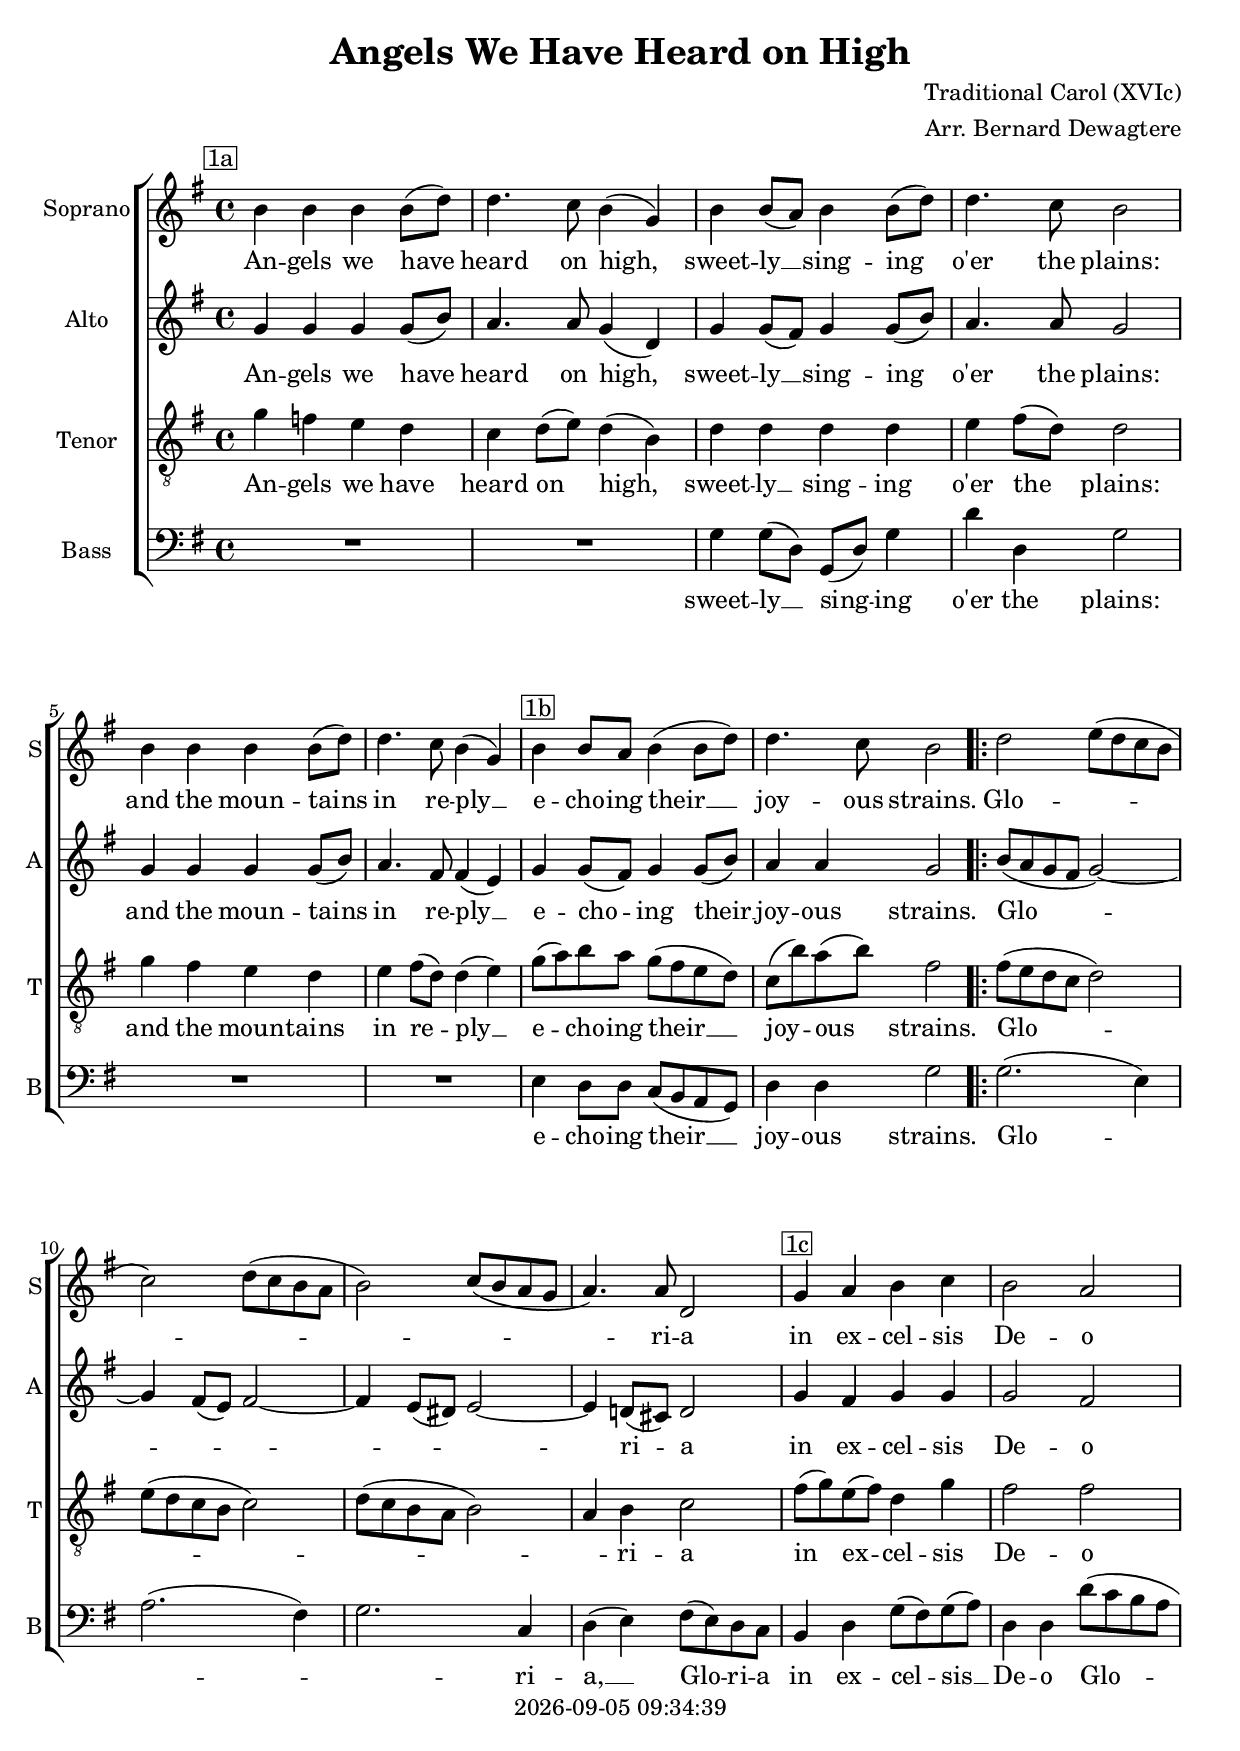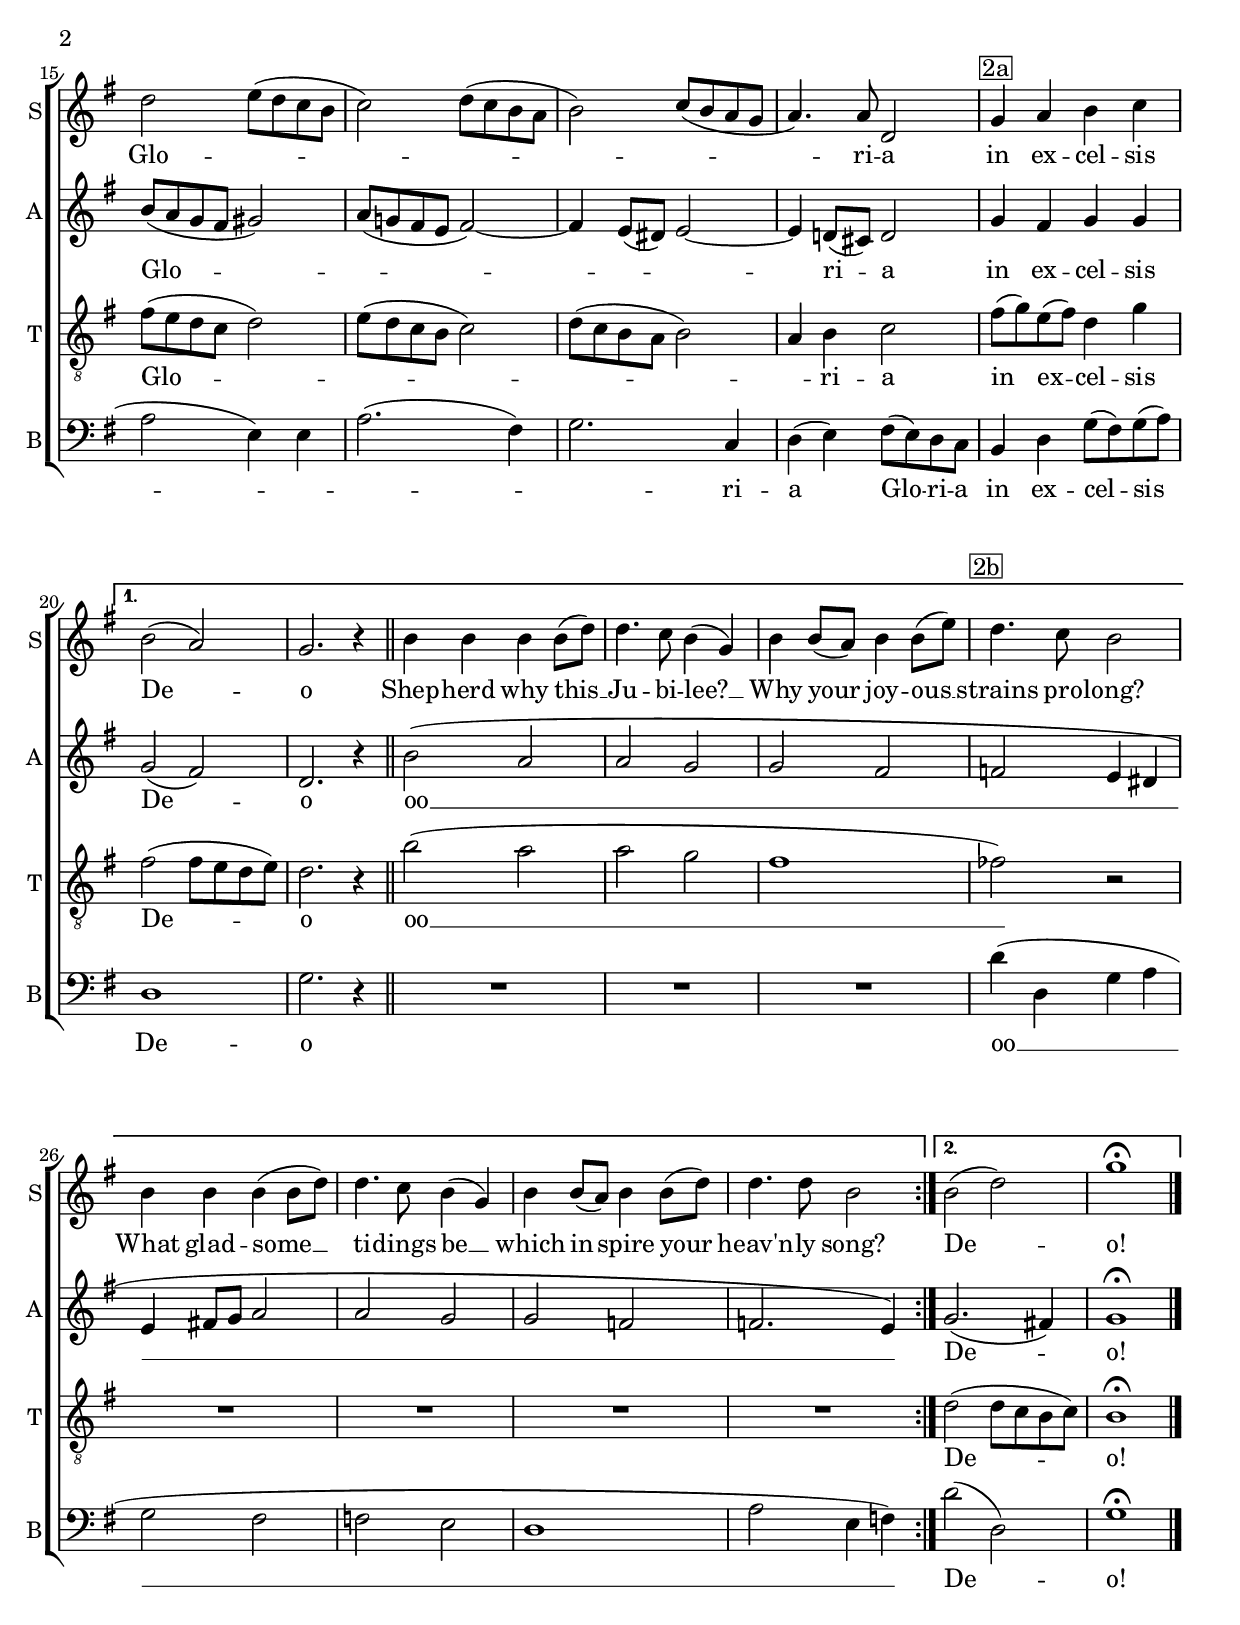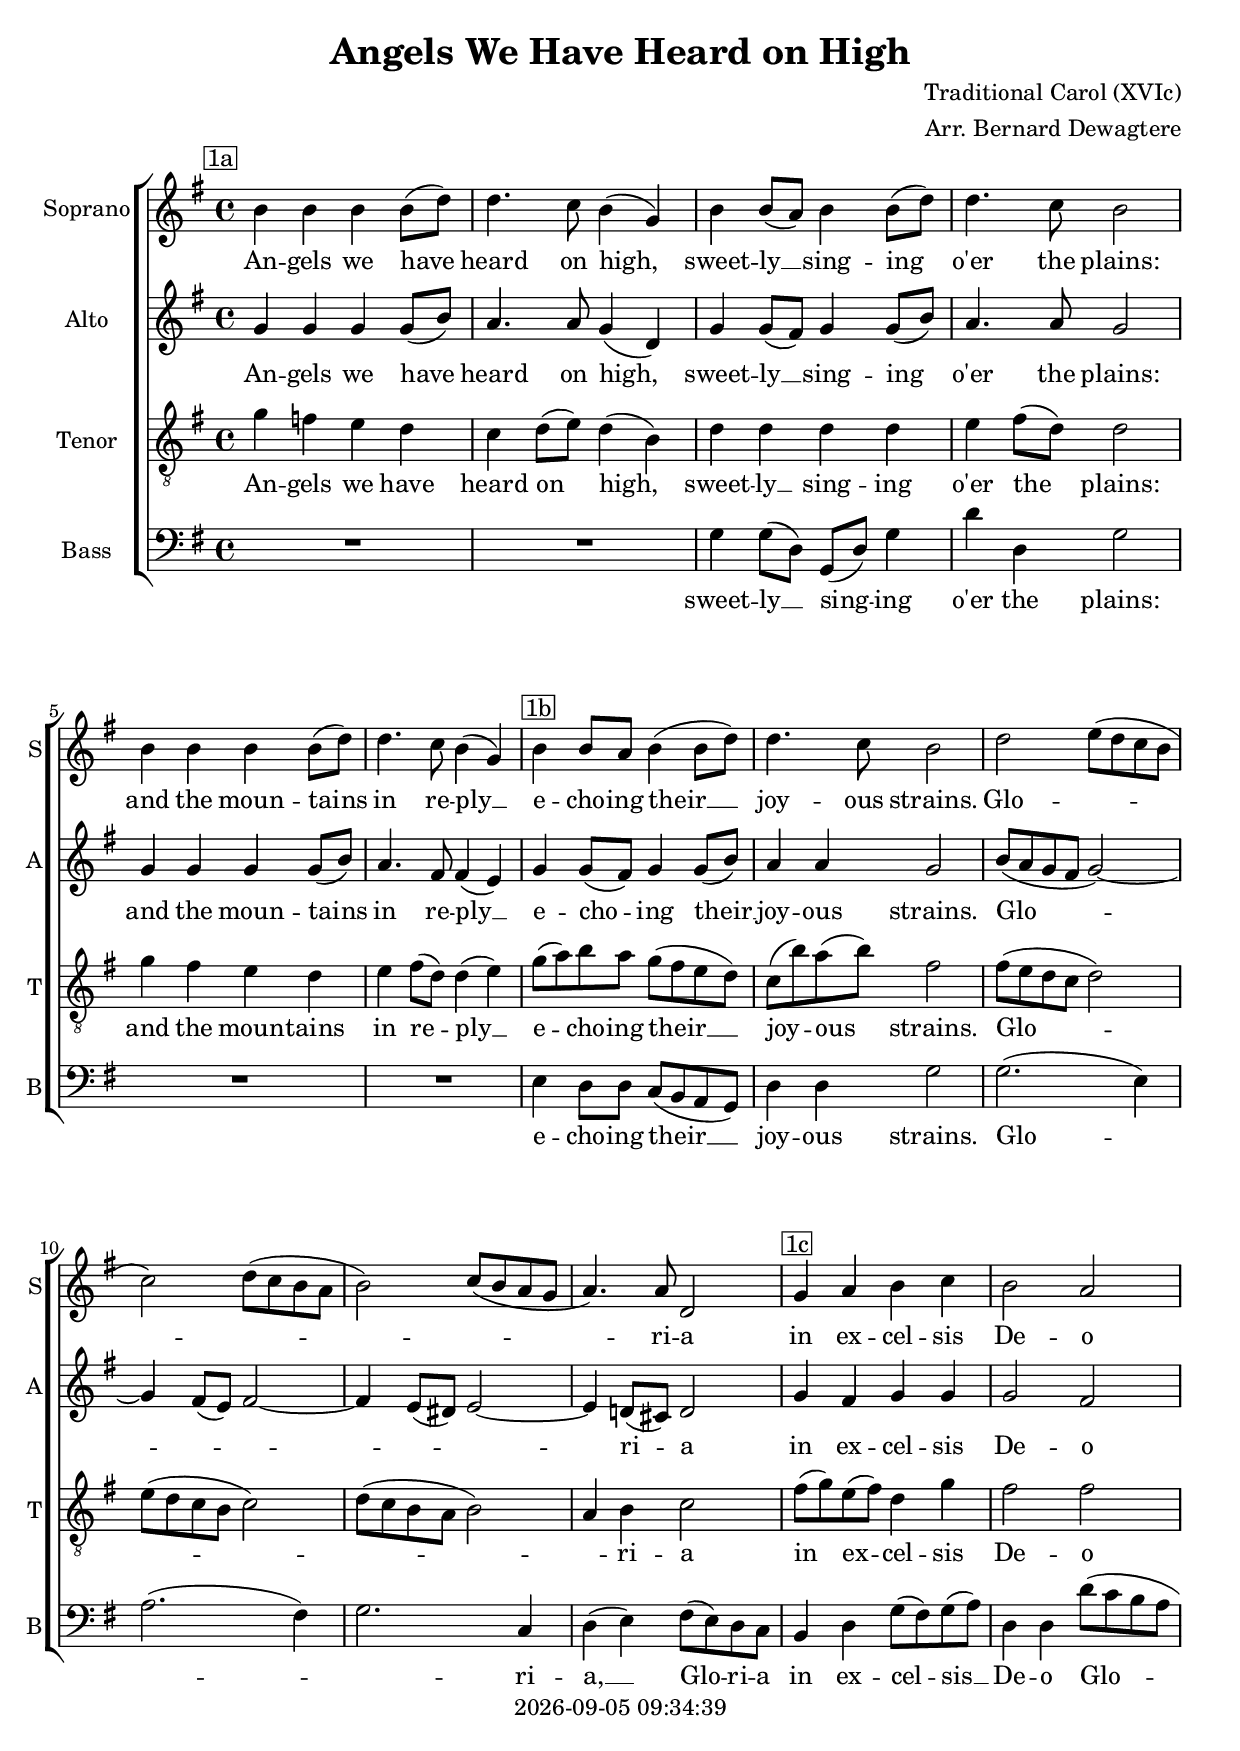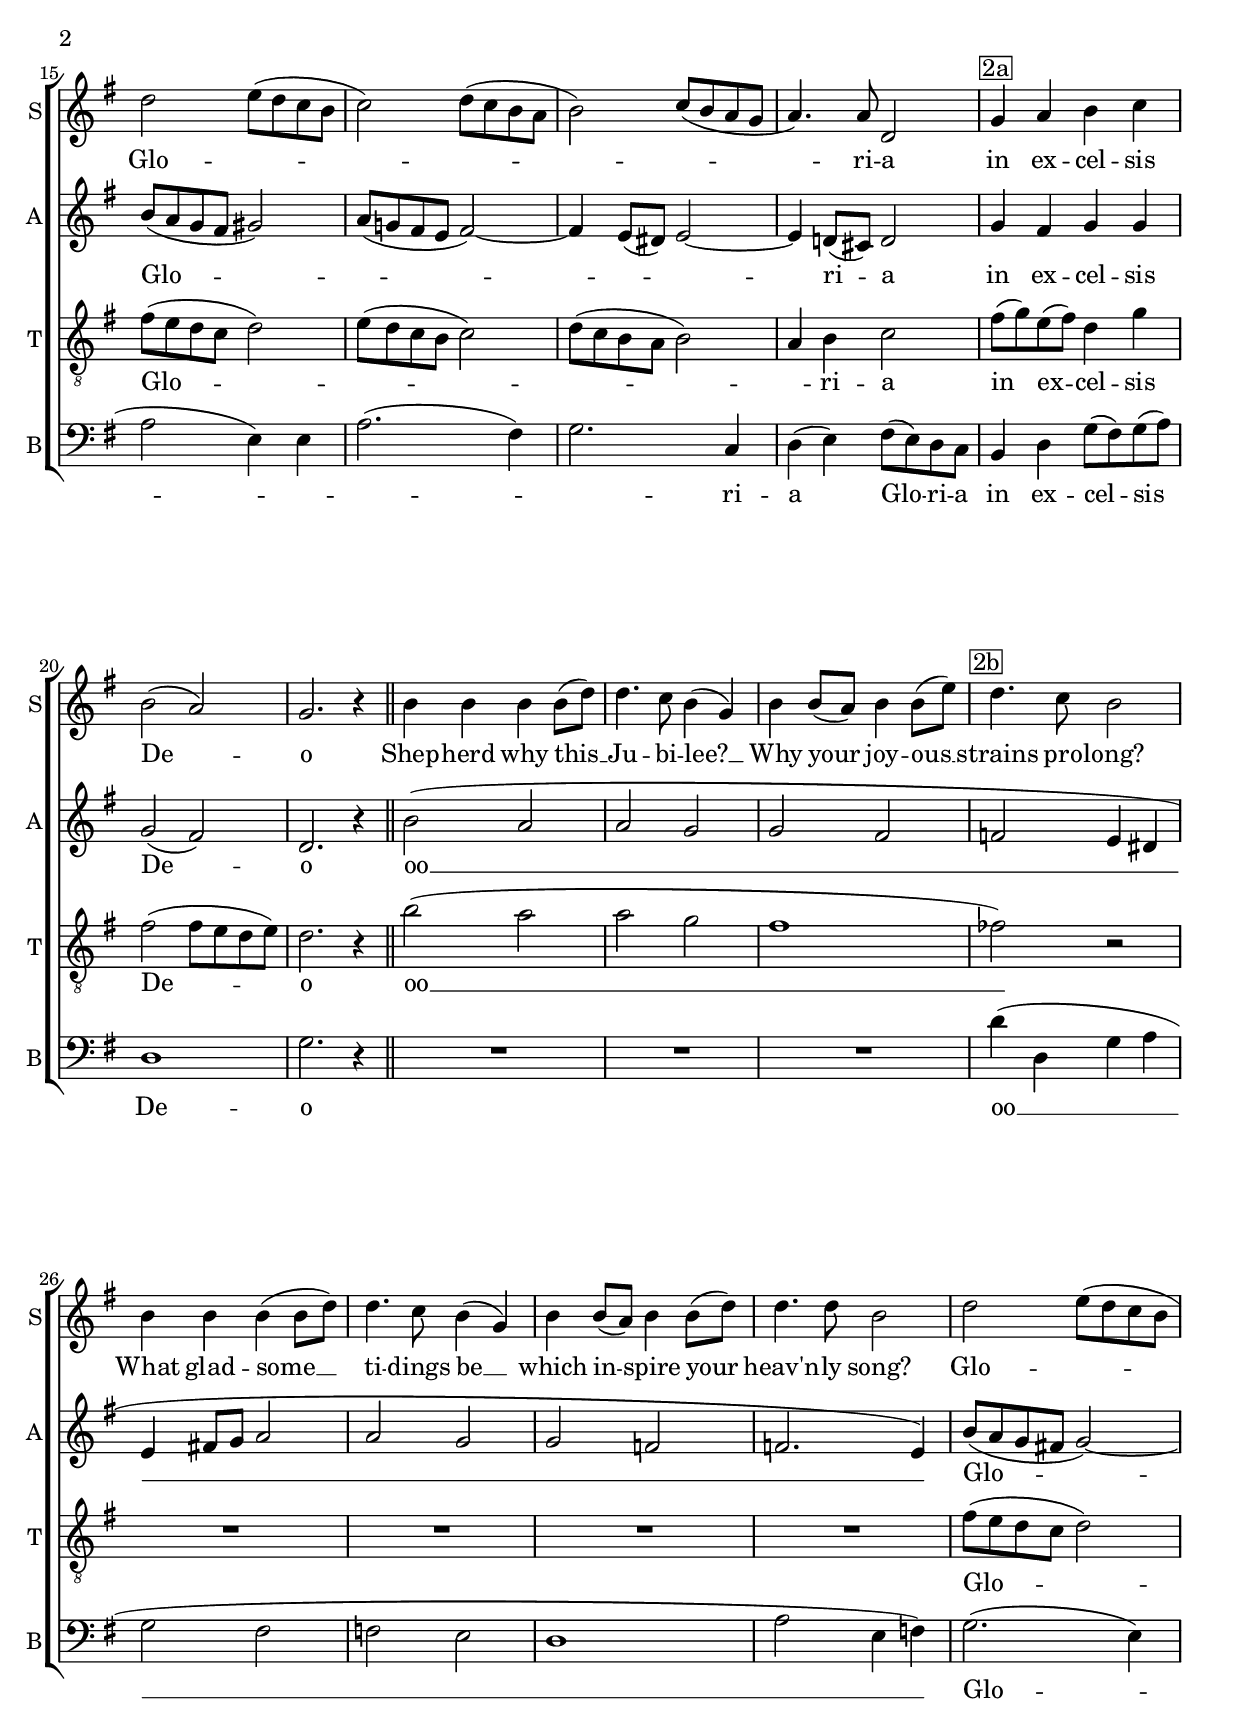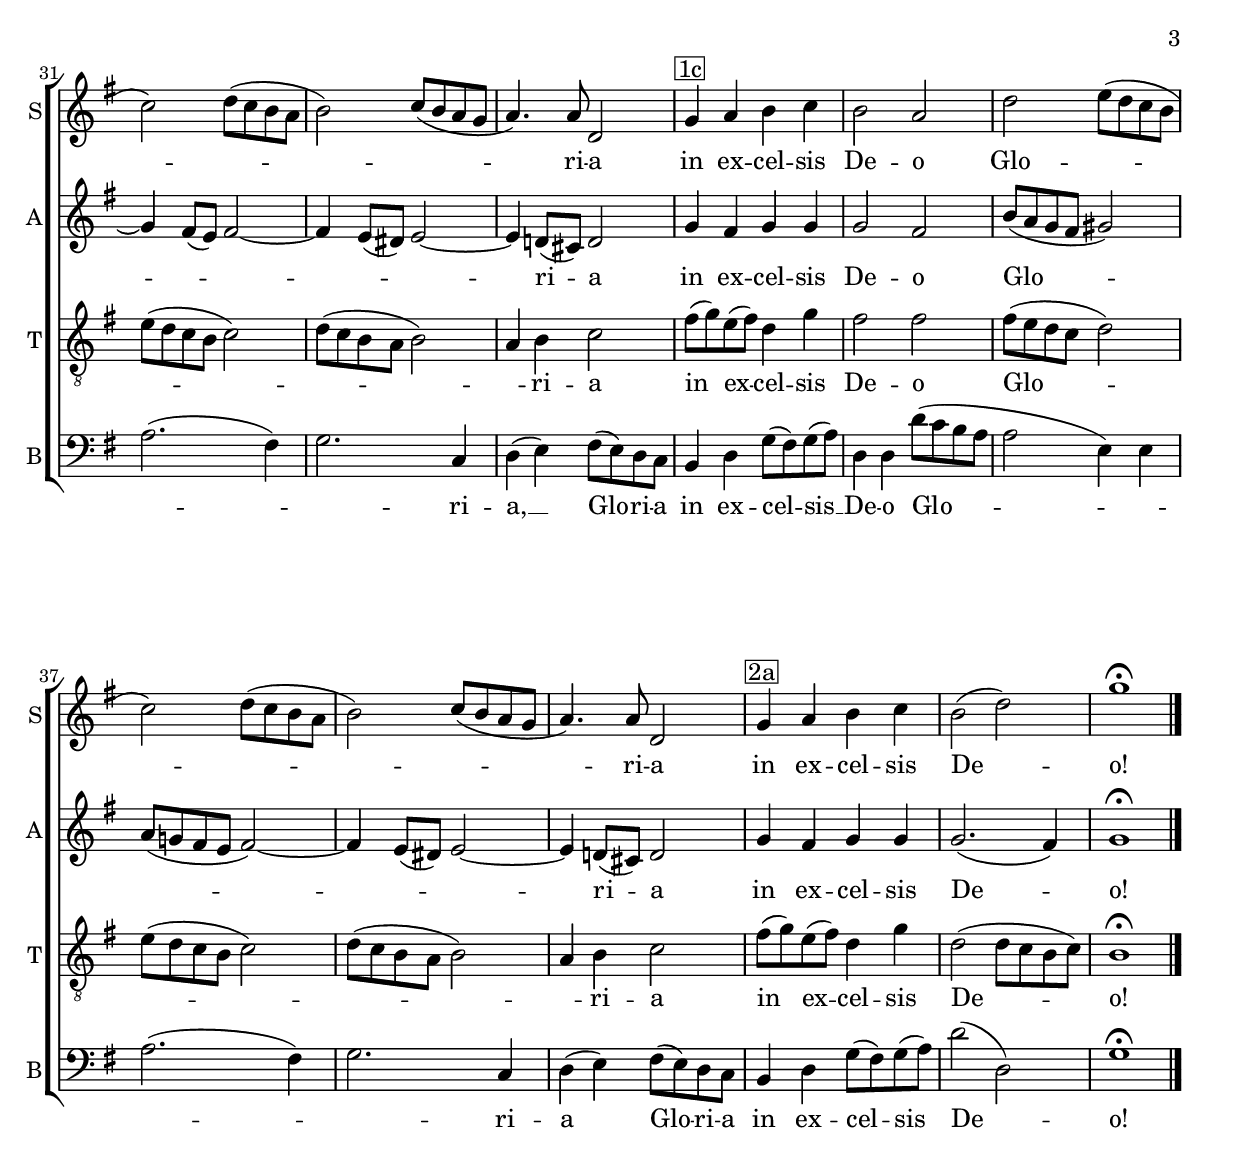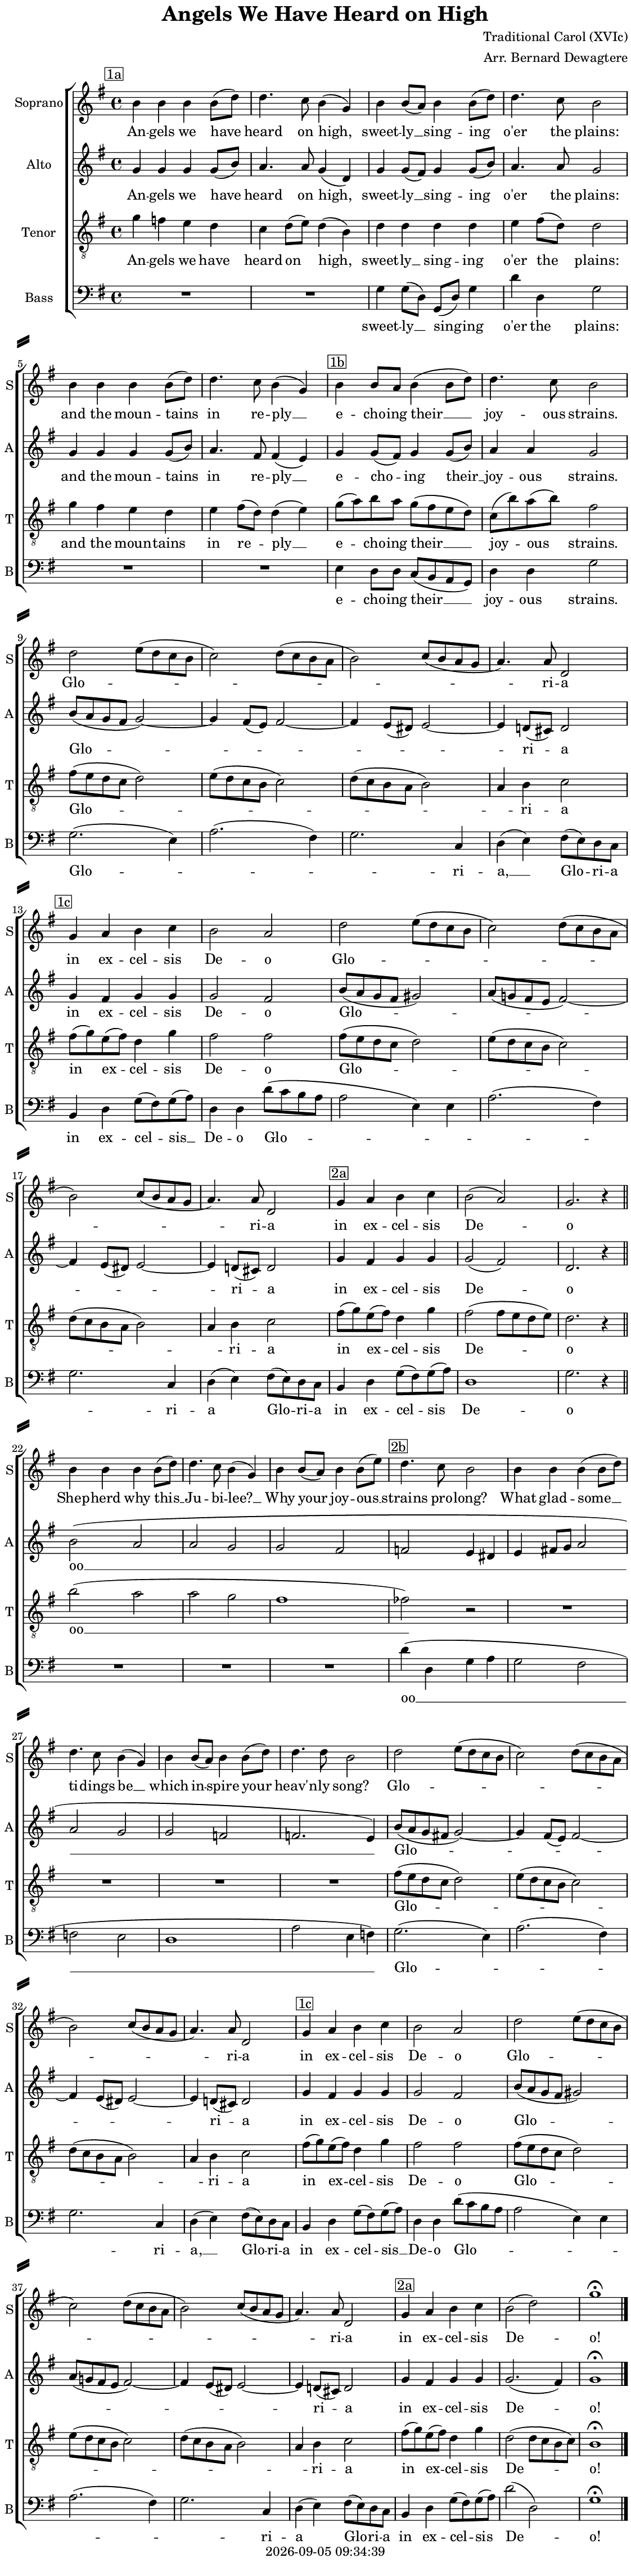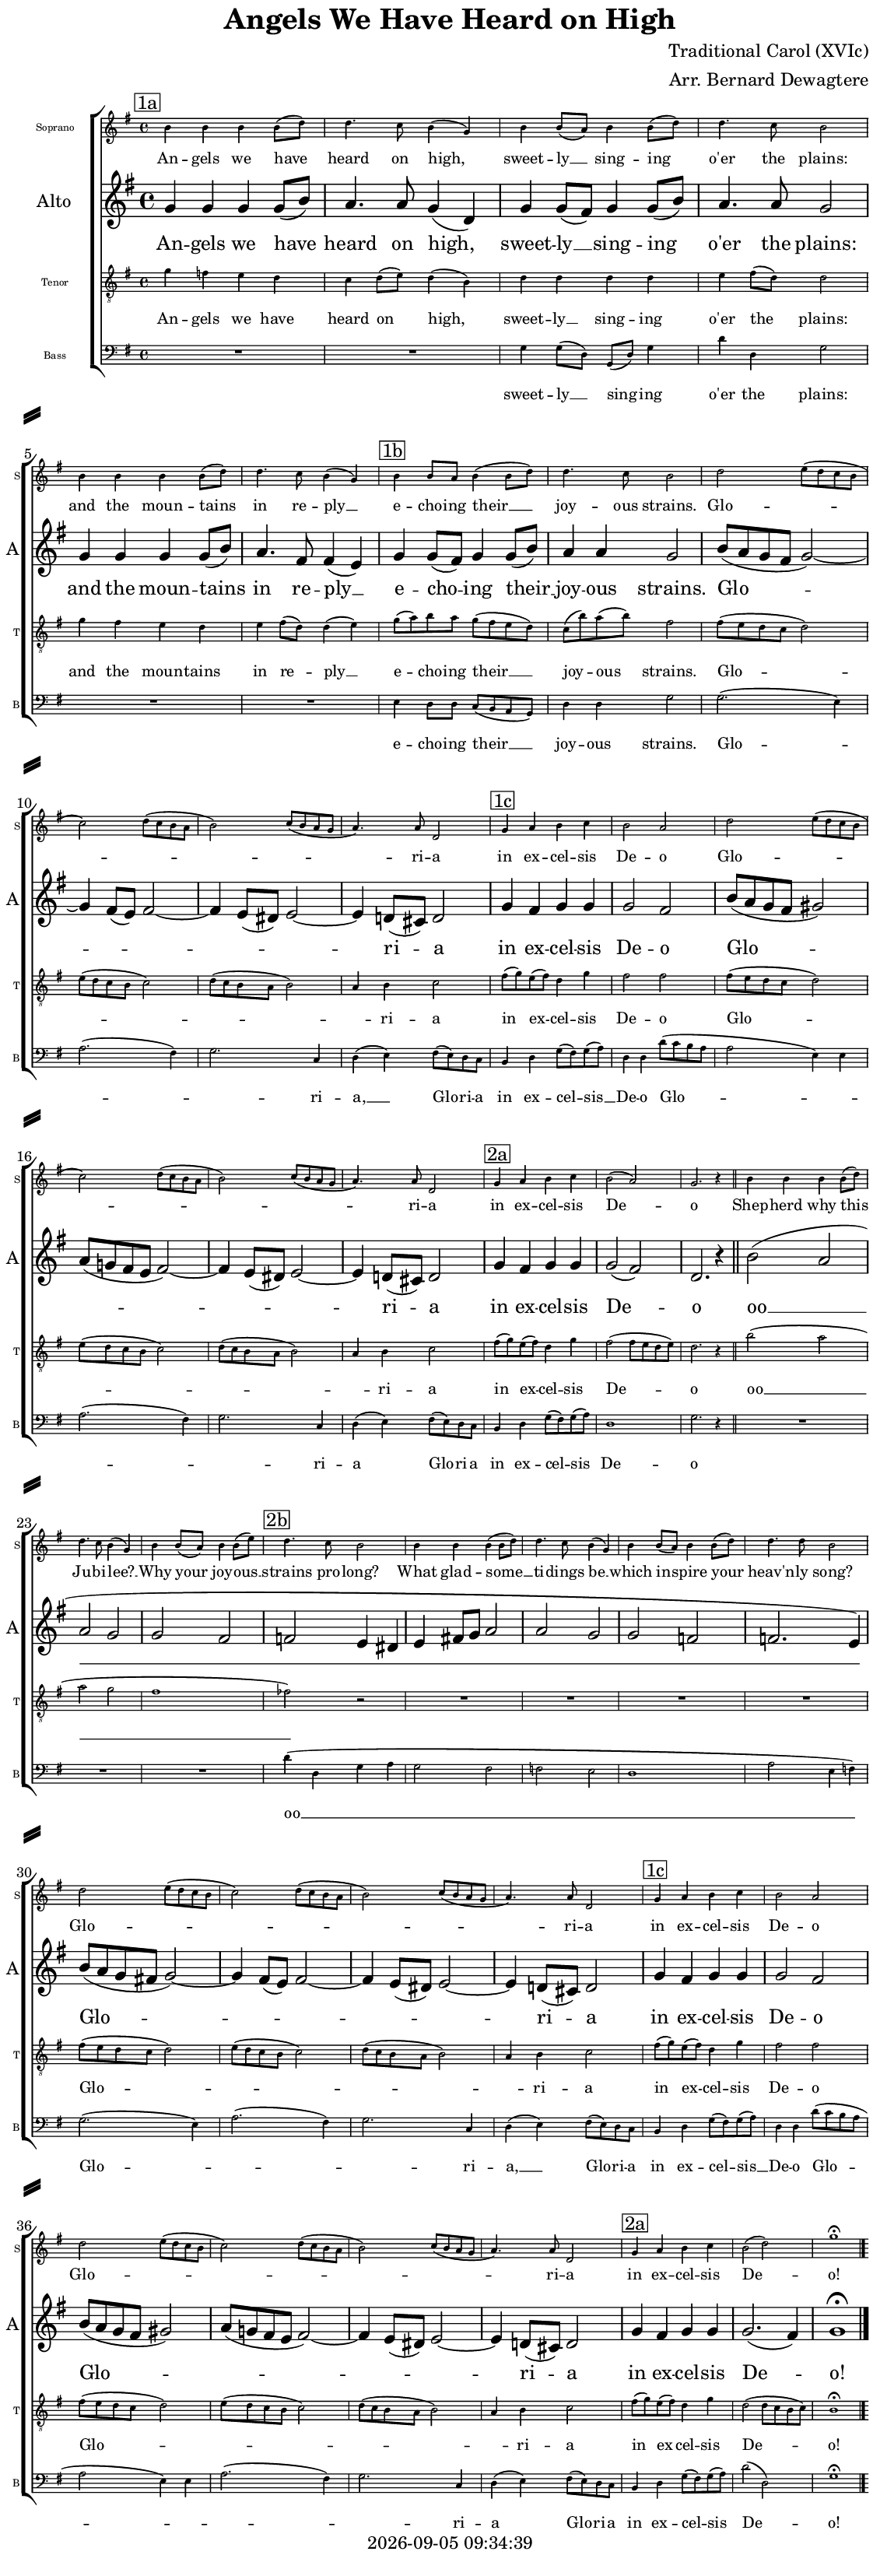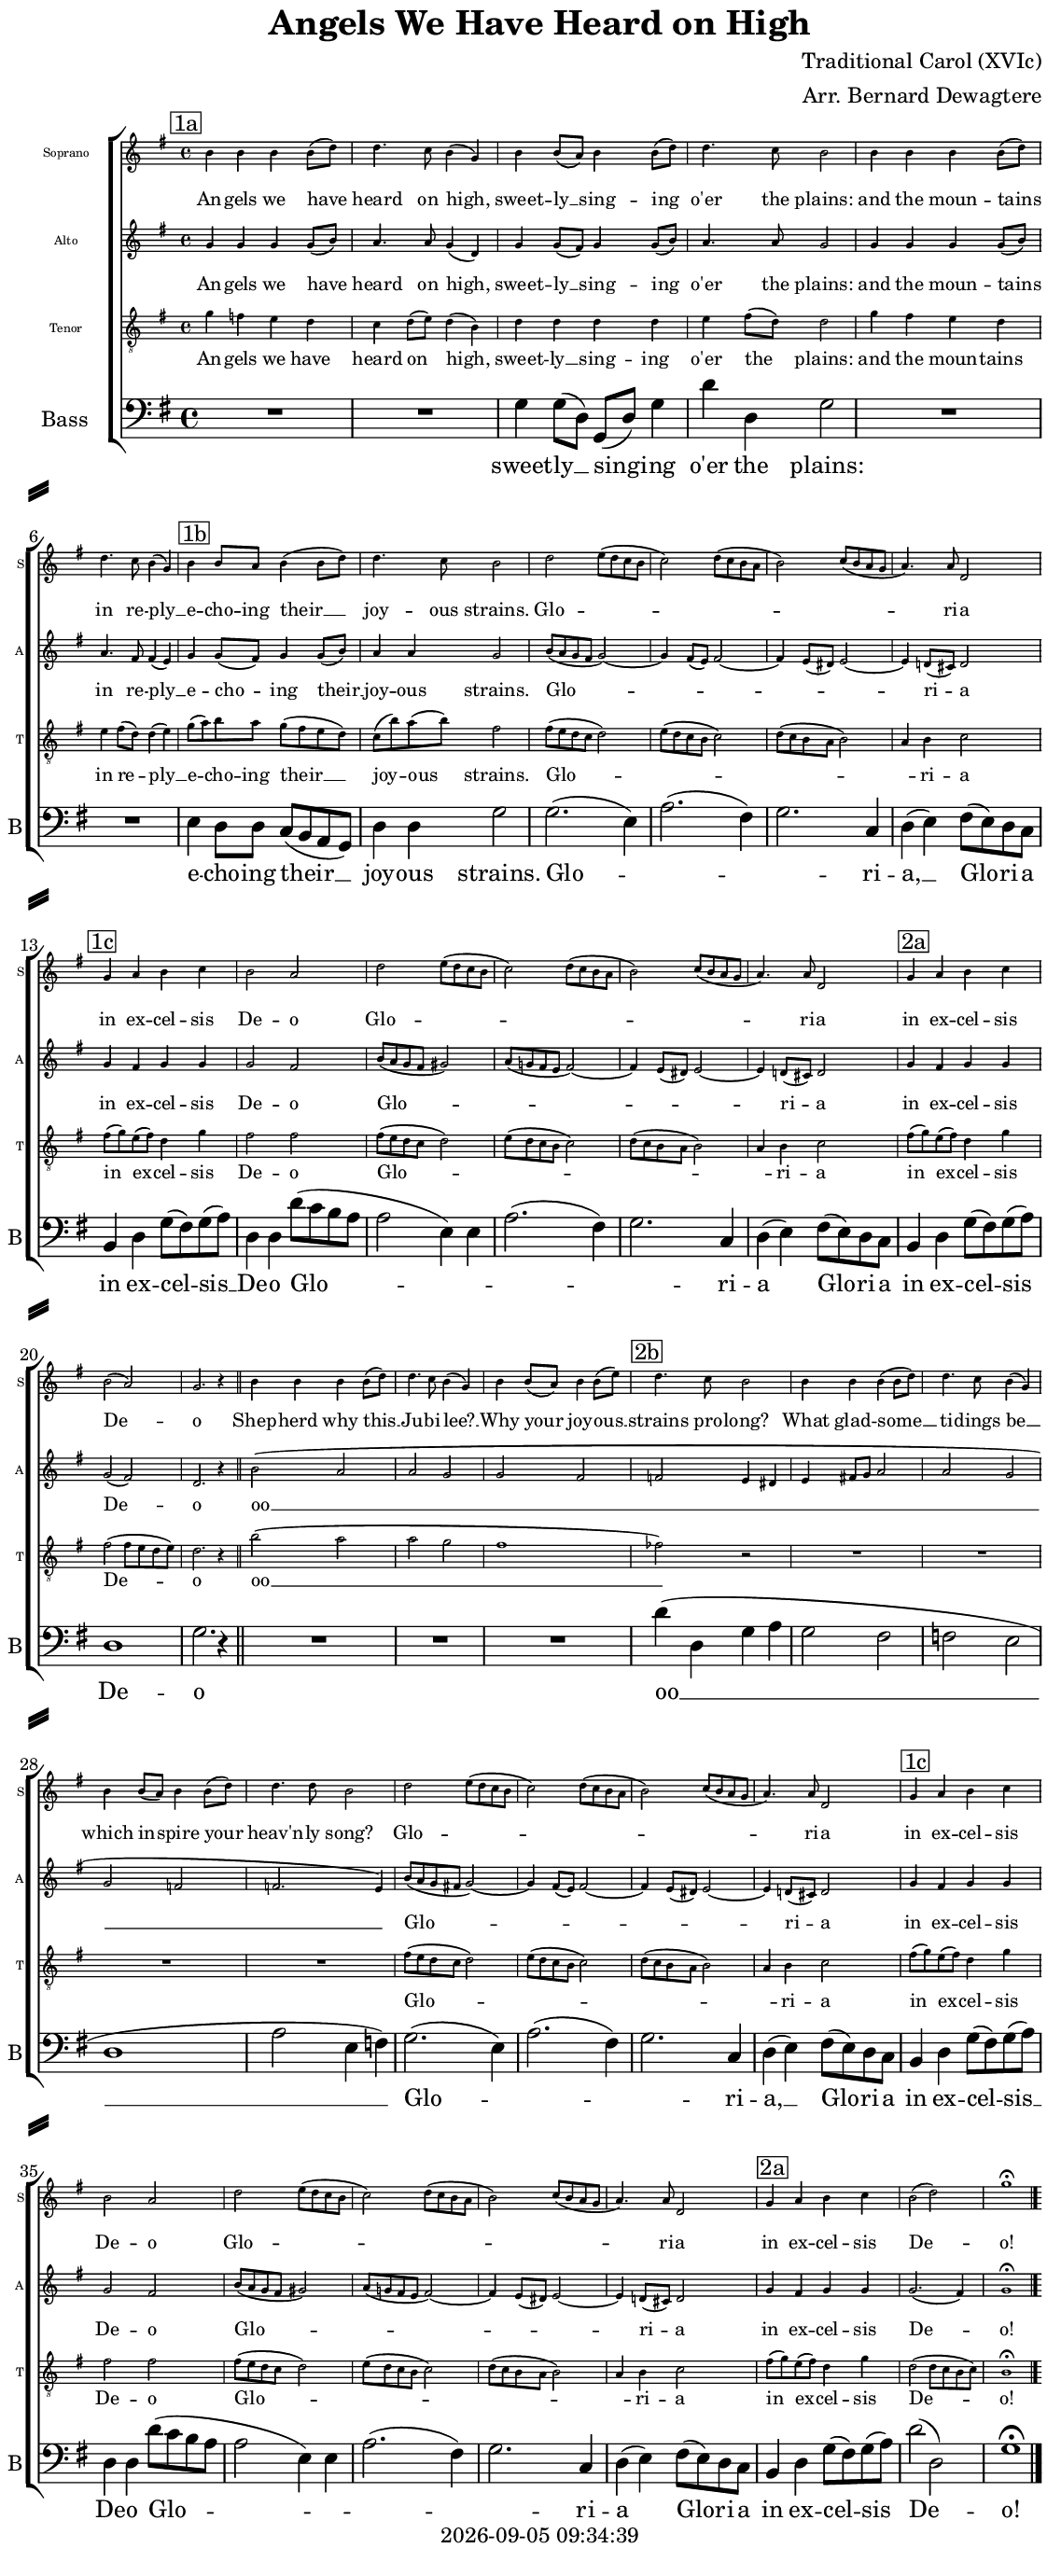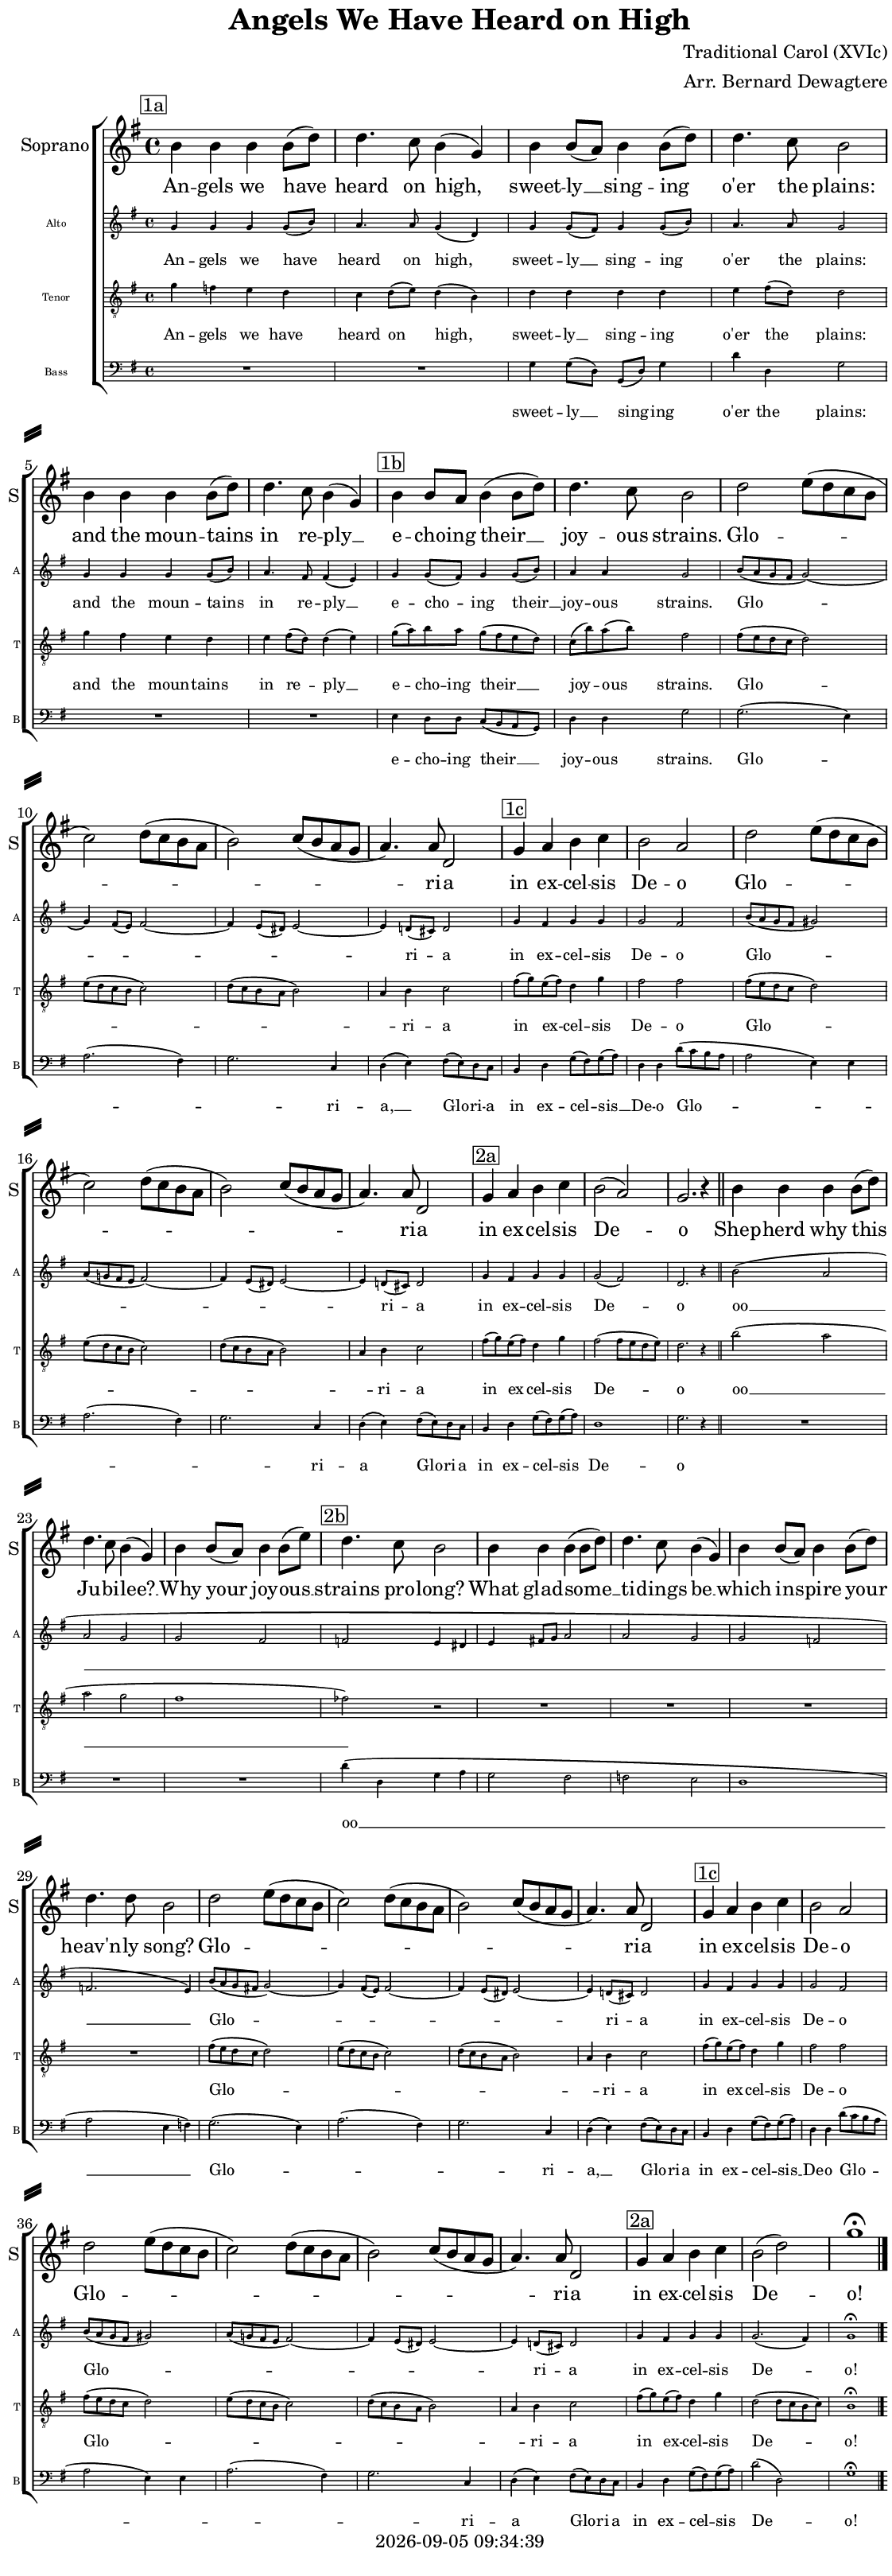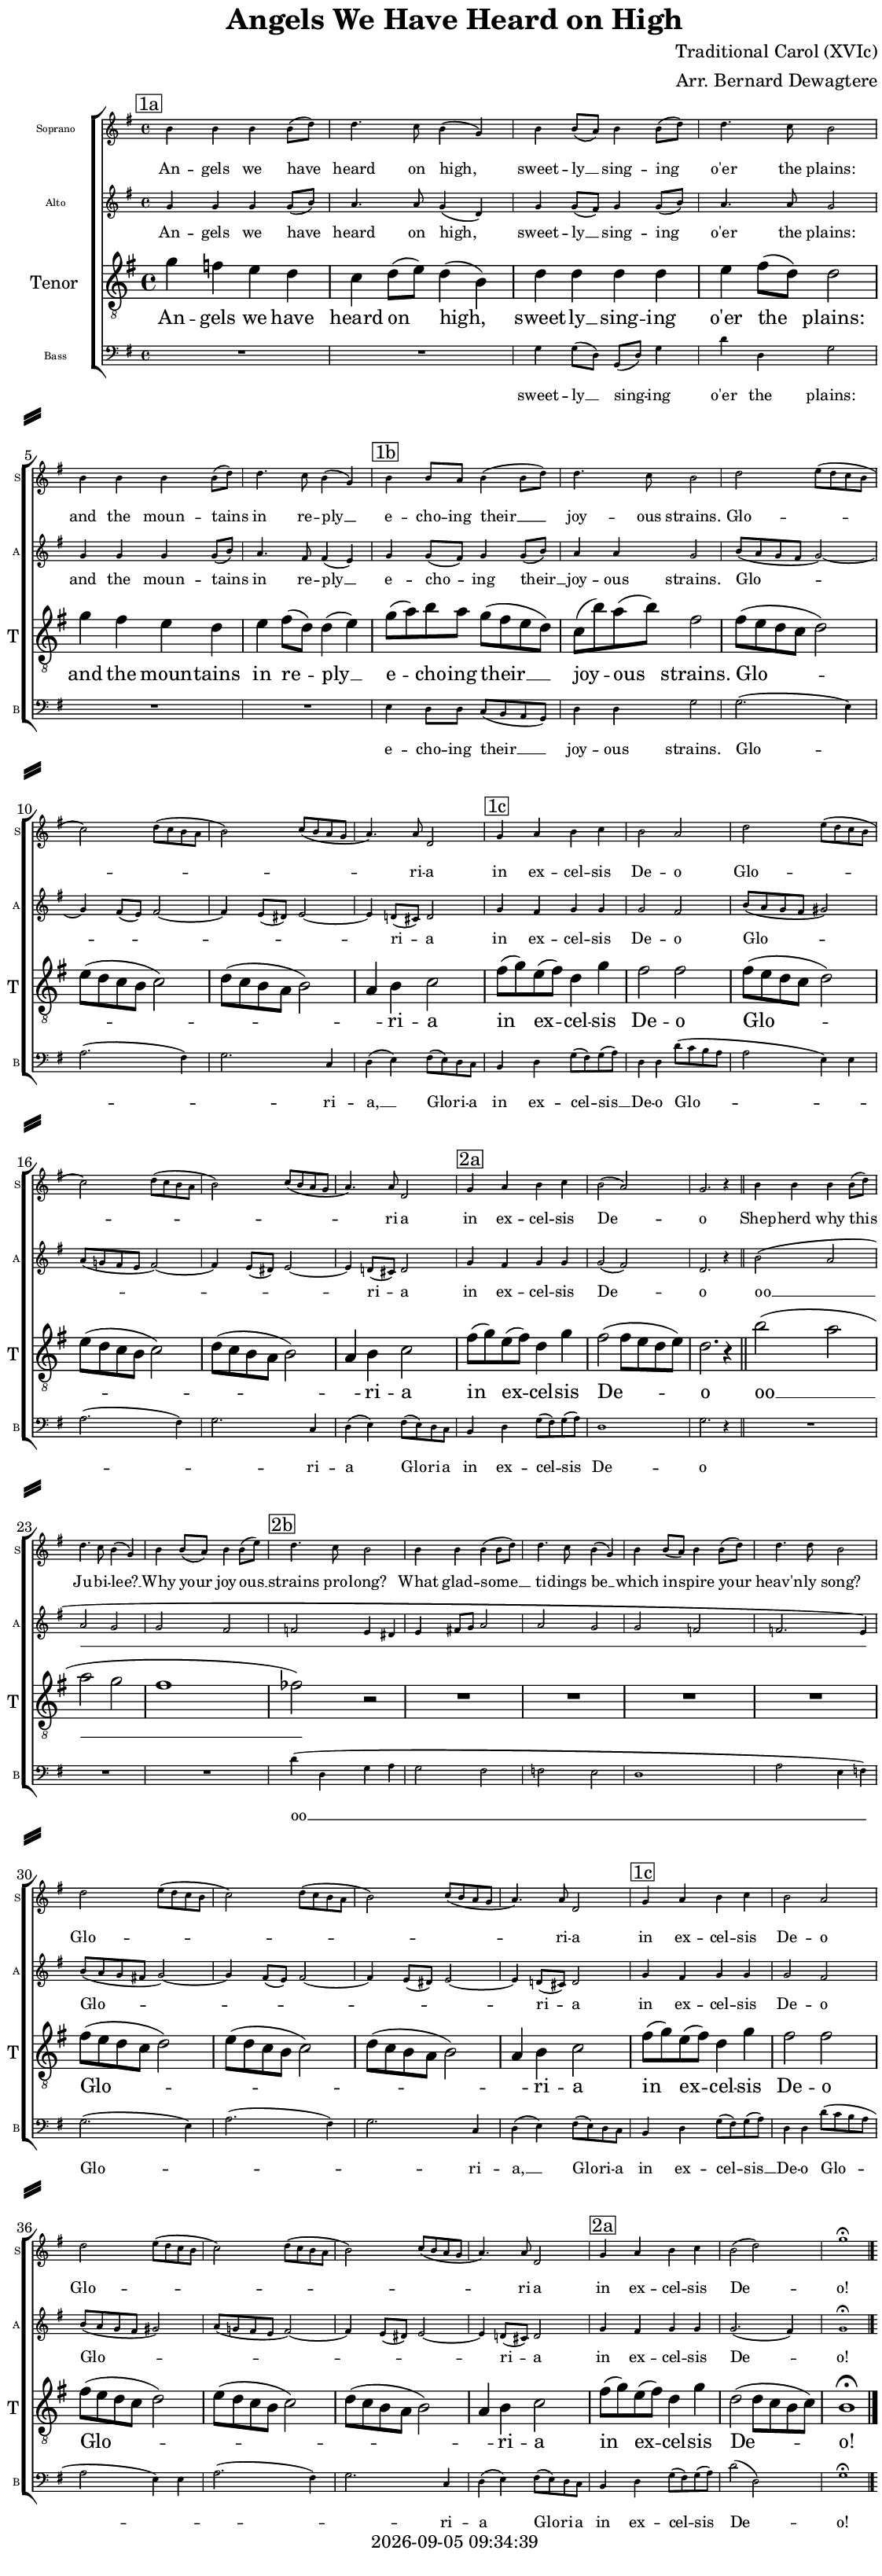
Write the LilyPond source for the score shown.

\version "2.24.2"

\include "predefined-guitar-fretboards.ly"
\include "articulate.ly"

today = #(strftime "%Y-%m-%d %H:%M:%S" (localtime (current-time)))

\header {
% centered at top
%  dedication  = "dedication"
  title       = "Angels We Have Heard on High"
%  subtitle    = "subtitle"
%  subsubtitle = "subsubtitle"
%  instrument  = "instrument"
  
% arrangement of following lines:
%
%  poet    composer
%  meter   arranger
%  piece       opus

  composer    = "Traditional Carol (XVIc)"
  arranger    = "Arr. Bernard Dewagtere"
%  opus        = "opus"

%  poet        = "poet"
%  meter       = "meter"
%  piece       = "piece"

% centered at bottom
% tagline     = "tagline" % default lilypond version
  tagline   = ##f
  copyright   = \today
}

global = {
  \key g \major
  \time 4/4
}

TempoTrack = {
  \tempo 4=120
  \set Score.tempoHideNote = ##t
  s4
}

RehearsalTrack = {
%  \set Score.currentBarNumber = #5
%  \mark \markup { \box "1a" } s2.*4
  \textMark \markup { \box "1a" } s1*6
  \textMark \markup { \box "1b" } s1*2
  \repeat volta 2 {
    s1*4
    \textMark \markup { \box "1c" } s1*6
    \textMark \markup { \box "2a" } s1
    \alternative {
      {
        s1*5 |
        \textMark \markup { \box "2b" } s1*5
      }
      {
        s1*2
      }
    }
  }
}

soprano = \relative {
  \global
  b'4 4 4 8(d) | 4. c8 b4(g) | b4 8(a) b4 8(d) | 4. c8 b2 | 4 4 4 8(d) | 4. c8 b4(g) |
  b4 8 a b4(8 d) | 4. c8 b2
  \repeat volta 2 {
    d2 e8(d c b | c2) d8(c b a | b2) c8(b a g | a4.) 8 d,2 |
    g4 a b c | b2 a | d e8(d c b | c2) d8(c b a | b2) c8(b a g | a4.) 8 d,2 |
    g4 a b c |
    \alternative {
      {
        b2(a) | g2. r4 \section | b4 4 4 8(d) | 4. c8 b4(g) | b4 8(a) b4 8(e) |
        d4. c8 b2 | 4 4 4(8 d) | 4. c8 b4(g) | b4 8(a) b4 8(d) | 4. 8 b2 |
      }
      {b2(d) | g1\fermata |}
    }
  }
  \bar "|."
}

wordsSop = \lyricmode {
  An -- gels we have heard on high,
  sweet -- ly __ sing -- ing o'er the plains:
  and the moun -- tains in re -- ply __
  e -- cho -- ing their __ joy -- ous strains.
  \repeat volta 2 {
    Glo -- "" -- "" -- "" -- ri -- a
    in ex -- cel -- sis De -- o
    Glo -- "" -- "" -- "" -- ri -- a
    in ex -- cel -- sis
    \alternative {
      { De -- o
        Shep -- herd why this __ Ju -- bi -- lee? __
        Why your joy -- ous __ strains pro -- long?
        What glad -- some __ ti -- dings be __
        which in -- spire your heav'n -- ly song?
      }
      { De -- o! }
    }
  }
}

wordsSopMidi = \lyricmode {
  "An" "gels " "we " "have " "heard " "on " "high, "
  "\nsweet" "ly "  sing "ing " "o'er " "the " "plains: "
  "\nand " "the " moun "tains " "in " re "ply " 
  "\ne" cho "ing " "their "  joy "ous " "strains. "
  \repeat volta 2 {
    "\nGlo" "" "" "" ri "a "
    "\nin " ex cel "sis " De "o "
    "\nGlo" "" "" "" ri "a "
    "\nin " ex cel "sis "
    \alternative {
      { "\nDe" "o "
        "\nShep" "herd " "why " "this "  Ju bi "lee? " 
        "\nWhy " "your " joy "ous "  "strains " pro "long? "
        "\nWhat " glad "some "  ti "dings " "be " 
        "\nwhich " in "spire " "your " heav'n "ly " "song? "
      }
      { "\nDe" "o! " }
    }
  }
}

alto = \relative {
  \global
  g'4 4 4 8(b) | a4. 8 g4(d) | g4 8(fis) g4 8(b) | a4. 8 g2 | 4 4 4 8(b) | a4. fis8 4(e) |
  g4 8(fis) g4 8(b) | a4 4 g2 |
  \repeat volta 2 {
    b8(a g fis g2)~ | 4 fis8(e) fis2~ | 4 e8(dis) e2~ | 4 d8(cis) d2 |
    g4 fis g g | 2 fis | b8(a g fis gis2) | a8(g fis e fis2) ~ | 4 e8(dis) e2~ | 4 d8(cis) d2 |
    g4 fis g g |
    \alternative {
      {
        g2(fis) | d2. r4 \section | b'2(a | a g | g fis |
        f2 e4 dis | e fis8 g a2 | 2 g | g f | f2. e4) |
      }
      { g2.(fis4) | g1\fermata | }
    }
  }
  \bar "|."
}

wordsAlto = \lyricmode {
  An -- gels we have heard on high,
  sweet -- ly __ sing -- ing o'er the plains:
  and the moun -- tains in re -- ply __
  e -- cho -- ing their __ joy -- ous strains.
  \repeat volta 2 {
    Glo -- "" -- "" -- "" -- "" -- ri -- a
    in ex -- cel -- sis De -- o
    Glo -- "" -- "" -- "" -- ri -- a
    in ex -- cel -- sis
    \alternative {
      { De -- o
        oo __
      }
      { De -- o! }
    }
  }
}

wordsAltoMidi = \lyricmode {
  "An" "gels " "we " "have " "heard " "on " "high, "
  "\nsweet" "ly "  sing "ing " "o'er " "the " "plains: "
  "\nand " "the " moun "tains " "in " re "ply " 
  "\ne" cho "ing " "their "  joy "ous " "strains. "
  \repeat volta 2 {
    "\nGlo" "" "" "" "" ri "a "
    "\nin " ex cel "sis " De "o "
    "\nGlo" "" "" "" ri "a "
    "\nin " ex cel "sis "
    \alternative {
      { "\nDe" "o "
        "\noo " 
      }
      { "\nDe" "o! " }
    }
  }
}

tenor = \relative {
  \global
  g'4 f e d | c4 d8(e) d4(b) | d4 d d d | e fis8(d) 2 | g4 fis e d | e4 fis8(d) d4(e) |
  g8(a) b a g(fis e d) | c(b') a(b) fis2 |
  \repeat volta 2 {
    fis8(e d c d2) | e8(d c b c2) | d8(c b a b2) | a4 b c2 |
    fis8(g) e(fis) d4 g | fis2 2 | 8(e d c d2) | e8(d c b c2) | d8(c b a b2) | a4 b c2 |
    fis8(g) e(fis) d4 g |
    \alternative {
      {
        fis2(8 e d e) | d2. r4 \section | b'2(a | a g | fis1 |
        fes2) r | R1 | R | R | R |
      }
      { d2(8 c b c) | b1\fermata | }
    }
  }
  \bar "|."
}

wordsTenor = \lyricmode {
  An -- gels we have heard on high,
  sweet -- ly __ sing -- ing o'er the plains:
  and the moun -- tains in re -- ply __
  e -- cho -- ing their __ joy -- ous strains.
  \repeat volta 2 {
    Glo -- "" -- "" -- "" -- ri -- a
    in ex -- cel -- sis De -- o
    Glo -- "" -- "" -- "" -- ri -- a
    in ex -- cel -- sis
    \alternative {
      { De -- o
        oo __
      }
      { De -- o! }
    }
  }
}

wordsTenorMidi = \lyricmode {
  "An" "gels " "we " "have " "heard " "on " "high, "
  "\nsweet" "ly "  sing "ing " "o'er " "the " "plains: "
  "\nand " "the " moun "tains " "in " re "ply " 
  "\ne" cho "ing " "their "  joy "ous " "strains. "
  \repeat volta 2 {
    "\nGlo" "" "" "" ri "a "
    "\nin " ex cel "sis " De "o "
    "\nGlo" "" "" "" ri "a "
    "\nin " ex cel "sis "
    \alternative {
      { "\nDe" "o "
        "\noo " 
      }
      { "\nDe" "o! " }
    }
  }
}

bass = \relative {
  \global
  R1 | R | g4 8(d) g,(d') g4 | d' d, g2 | R1 | R |
  e4 d8 8 c(b a g) | d'4 d g2 |
  \repeat volta 2 {
    g2.(e4) | a2.(fis4) | g2. c,4 | d(e) fis8(e) d c |
    b4 d g8(fis) g(a) | d,4 4 d'8(c b a | a2 e4) e a2.(fis4) g2. c,4 | d(e) fis8(e) d c |
    b4 d g8(fis) g(a) |
    \alternative {
      {
        d,1 | g2. r4 \section | R1 | R | R |
        d'4(d, g a | g2 fis | f e | d1 | a'2 e4 f) |
      }
      { d'2(d,) | g1\fermata | }
    }
  }
  \bar "|."
}

wordsBass = \lyricmode {
  sweet -- ly __ sing -- ing o'er the plains:
  e -- cho -- ing their __ joy -- ous strains.
  \repeat volta 2 {
    Glo -- "" -- "" -- ri -- a, __
    Glo -- ri -- a in ex -- cel -- sis __ De -- o
    Glo -- "" -- "" -- "" -- ri -- a
    Glo -- ri -- a in ex -- cel -- sis
    \alternative {
      { De -- o
        oo __
      }
      { De -- o! }
    }
  }
}

wordsBassMidi = \lyricmode {
  "\nsweet" "ly "  sing "ing " "o'er " "the " "plains: "
  "\ne" cho "ing " "their "  joy "ous " "strains. "
  \repeat volta 2 {
    "\nGlo" "" "" ri "a, " 
    "\nGlo" ri "a " "in " ex cel "sis "  De "o "
    "\nGlo" "" "" "" ri "a "
    "\nGlo" ri "a " "in " ex cel "sis "
    \alternative {
      { "\nDe" "o "
        "\noo " 
      }
      { "\nDe" "o! " }
    }
  }
}

#(set-global-staff-size 20)

\book {
  \bookOutputSuffix "repeat"
  \score {
    <<
      <<
        \new ChoirStaff <<
                                % Single soprano staff
          \new Staff = soprano \with {
            instrumentName = #"Soprano"
            shortInstrumentName = #"S"
            \accidentalStyle Score.modern
          }
          <<
            \new Voice \TempoTrack
            \new Voice \RehearsalTrack
            \new Voice \soprano
            \addlyrics \wordsSop
          >>
                                % Single alto staff
          \new Staff = alto \with {
            instrumentName = #"Alto"
            shortInstrumentName = #"A"
            \accidentalStyle Score.modern
          }
          <<
            \new Voice \alto
            \addlyrics \wordsAlto
          >>
                                % Single tenor staff
          \new Staff = tenor \with {
            instrumentName = #"Tenor"
            shortInstrumentName = #"T"
            \accidentalStyle Score.modern
          }
          <<
            \clef "treble_8"
            \new Voice \tenor
            \addlyrics \wordsTenor
          >>
                                % Single bass staff
          \new Staff = bass \with {
            instrumentName = #"Bass"
            shortInstrumentName = #"B"
            \accidentalStyle Score.modern
          }
          <<
            \clef "bass"
            \new Voice \bass
            \addlyrics \wordsBass
          >>
        >>
      >>
    >>
    \layout {
      indent = 1.5\cm
      \pointAndClickOff
      \context {
        \Score
        \remove Metronome_mark_engraver
%        \remove Staff_collecting_engraver
      }
      \context {
        \Staff
        \RemoveAllEmptyStaves
        barNumberVisibility = #first-bar-number-invisible-save-broken-bars
        \override BarNumber.break-visibility = ##(#f #t #t)
        \consists Merge_rests_engraver
      }
      \context {
        \ChoirStaff
        \consists Metronome_mark_engraver
        \consists Staff_collecting_engraver
      }
      \context {
        \PianoStaff
        \consists Metronome_mark_engraver
        \consists Staff_collecting_engraver
      }
      \context {
        \Voice
%        \consists Ambitus_engraver
      }
    }
  }
}

#(set-global-staff-size 20)

\book {
  \bookOutputSuffix "single"
%  \paper {
%    top-margin = 0
%    left-margin = 7
%    right-margin = 1
%    paper-width = 190\mm
%    page-breaking = #ly:one-page-breaking
%    system-system-spacing.basic-distance = #15
%    system-separator-markup = \slashSeparator
%  }
  \score {
   \unfoldRepeats
%   \articulate
    <<
      <<
        \new ChoirStaff <<
                                % Single soprano staff
          \new Staff = soprano \with {
            instrumentName = #"Soprano"
            shortInstrumentName = #"S"
            \accidentalStyle Score.modern
          }
          <<
            \new Voice \TempoTrack
            \new Voice \RehearsalTrack
            \new Voice \soprano
            \addlyrics \wordsSop
          >>
                                % Single alto staff
          \new Staff = alto \with {
            instrumentName = #"Alto"
            shortInstrumentName = #"A"
            \accidentalStyle Score.modern
          }
          <<
            \new Voice \alto
            \addlyrics \wordsAlto
          >>
                                % Single tenor staff
          \new Staff = tenor \with {
            instrumentName = #"Tenor"
            shortInstrumentName = #"T"
            \accidentalStyle Score.modern
          }
          <<
            \clef "treble_8"
            \new Voice \tenor
            \addlyrics \wordsTenor
          >>
                                % Single bass staff
          \new Staff = bass \with {
            instrumentName = #"Bass"
            shortInstrumentName = #"B"
            \accidentalStyle Score.modern
          }
          <<
            \clef "bass"
            \new Voice \bass
            \addlyrics \wordsBass
          >>
        >>
      >>
    >>
    \layout {
      indent = 1.5\cm
      \pointAndClickOff
      \context {
        \Score
        \remove Metronome_mark_engraver
%        \remove Staff_collecting_engraver
      }
      \context {
        \Staff
        \RemoveAllEmptyStaves
        barNumberVisibility = #first-bar-number-invisible-save-broken-bars
        \override BarNumber.break-visibility = ##(#f #t #t)
        \consists Merge_rests_engraver
      }
      \context {
        \ChoirStaff
        \consists Metronome_mark_engraver
        \consists Staff_collecting_engraver
      }
      \context {
        \PianoStaff
        \consists Metronome_mark_engraver
        \consists Staff_collecting_engraver
      }
      \context {
        \Voice
%        \consists Ambitus_engraver
      }
    }
  }
}

#(set-global-staff-size 20)

\book {
  \bookOutputSuffix "singlepage"
  \paper {
    top-margin = 0
    left-margin = 7
    right-margin = 1
    paper-width = 190\mm
    page-breaking = #ly:one-page-breaking
    system-system-spacing.basic-distance = #15
    system-separator-markup = \slashSeparator
  }
  \score {
   \unfoldRepeats
%   \articulate
    <<
      <<
        \new ChoirStaff <<
                                % Single soprano staff
          \new Staff = soprano \with {
            instrumentName = #"Soprano"
            shortInstrumentName = #"S"
            \accidentalStyle Score.modern
          }
          <<
            \new Voice \TempoTrack
            \new Voice \RehearsalTrack
            \new Voice \soprano
            \addlyrics \wordsSop
          >>
                                % Single alto staff
          \new Staff = alto \with {
            instrumentName = #"Alto"
            shortInstrumentName = #"A"
            \accidentalStyle Score.modern
          }
          <<
            \new Voice \alto
            \addlyrics \wordsAlto
          >>
                                % Single tenor staff
          \new Staff = tenor \with {
            instrumentName = #"Tenor"
            shortInstrumentName = #"T"
            \accidentalStyle Score.modern
          }
          <<
            \clef "treble_8"
            \new Voice \tenor
            \addlyrics \wordsTenor
          >>
                                % Single bass staff
          \new Staff = bass \with {
            instrumentName = #"Bass"
            shortInstrumentName = #"B"
            \accidentalStyle Score.modern
          }
          <<
            \clef "bass"
            \new Voice \bass
            \addlyrics \wordsBass
          >>
        >>
      >>
    >>
    \layout {
      indent = 1.5\cm
      \pointAndClickOff
      \context {
        \Score
        \remove Metronome_mark_engraver
%        \remove Staff_collecting_engraver
      }
      \context {
        \Staff
        \RemoveAllEmptyStaves
        barNumberVisibility = #first-bar-number-invisible-save-broken-bars
        \override BarNumber.break-visibility = ##(#f #t #t)
        \consists Merge_rests_engraver
      }
      \context {
        \ChoirStaff
        \consists Metronome_mark_engraver
        \consists Staff_collecting_engraver
      }
      \context {
        \PianoStaff
        \consists Metronome_mark_engraver
        \consists Staff_collecting_engraver
      }
      \context {
        \Voice
%        \consists Ambitus_engraver
      }
    }
  }
}

#(set-global-staff-size 20)

\book {
  \bookOutputSuffix "singlepage-sop"
  \paper {
    top-margin = 0
    left-margin = 7
    right-margin = 1
    paper-width = 190\mm
    page-breaking = #ly:one-page-breaking
    system-system-spacing.basic-distance = #15
    system-separator-markup = \slashSeparator
  }
  \score {
   \unfoldRepeats
%   \articulate
    <<
      <<
        \new ChoirStaff <<
                                % Single soprano staff
          \new Staff = soprano \with {
            instrumentName = #"Soprano"
            shortInstrumentName = #"S"
            \accidentalStyle Score.modern
          }
          <<
            \new Voice \TempoTrack
            \new Voice \RehearsalTrack
            \new Voice \soprano
            \addlyrics \wordsSop
          >>
                                % Single alto staff
          \new Staff = alto \with {
            instrumentName = #"Alto"
            shortInstrumentName = #"A"
            \accidentalStyle Score.modern
          }
          <<
            \magnifyStaff #4/7
            \new Voice \alto
            \addlyrics {\tiny \wordsAlto}
          >>
                                % Single tenor staff
          \new Staff = tenor \with {
            instrumentName = #"Tenor"
            shortInstrumentName = #"T"
            \accidentalStyle Score.modern
          }
          <<
            \magnifyStaff #4/7
            \clef "treble_8"
            \new Voice \tenor
            \addlyrics {\tiny \wordsTenor}
          >>
                                % Single bass staff
          \new Staff = bass \with {
            instrumentName = #"Bass"
            shortInstrumentName = #"B"
            \accidentalStyle Score.modern
          }
          <<
            \magnifyStaff #4/7
            \clef "bass"
            \new Voice \bass
            \addlyrics {\tiny \wordsBass}
          >>
        >>
      >>
    >>
    \layout {
      indent = 1.5\cm
      \pointAndClickOff
      \context {
        \Score
        \remove Metronome_mark_engraver
%        \remove Staff_collecting_engraver
      }
      \context {
        \Staff
        \RemoveAllEmptyStaves
        barNumberVisibility = #first-bar-number-invisible-save-broken-bars
        \override BarNumber.break-visibility = ##(#f #t #t)
        \consists Merge_rests_engraver
      }
      \context {
        \ChoirStaff
        \consists Metronome_mark_engraver
        \consists Staff_collecting_engraver
      }
      \context {
        \PianoStaff
        \consists Metronome_mark_engraver
        \consists Staff_collecting_engraver
      }
      \context {
        \Voice
%        \consists Ambitus_engraver
      }
    }
  }
}

#(set-global-staff-size 20)

\book {
  \bookOutputSuffix "singlepage-alto"
  \paper {
    top-margin = 0
    left-margin = 7
    right-margin = 1
    paper-width = 190\mm
    page-breaking = #ly:one-page-breaking
    system-system-spacing.basic-distance = #15
    system-separator-markup = \slashSeparator
  }
  \score {
   \unfoldRepeats
%   \articulate
    <<
      <<
        \new ChoirStaff <<
                                % Single soprano staff
          \new Staff = soprano \with {
            instrumentName = #"Soprano"
            shortInstrumentName = #"S"
            \accidentalStyle Score.modern
          }
          <<
            \magnifyStaff #4/7
            \new Voice \TempoTrack
            \new Voice \RehearsalTrack
            \new Voice \soprano
            \addlyrics {\tiny \wordsSop}
          >>
                                % Single alto staff
          \new Staff = alto \with {
            instrumentName = #"Alto"
            shortInstrumentName = #"A"
            \accidentalStyle Score.modern
          }
          <<
            \new Voice \alto
            \addlyrics \wordsAlto
          >>
                                % Single tenor staff
          \new Staff = tenor \with {
            instrumentName = #"Tenor"
            shortInstrumentName = #"T"
            \accidentalStyle Score.modern
          }
          <<
            \magnifyStaff #4/7
            \clef "treble_8"
            \new Voice \tenor
            \addlyrics {\tiny \wordsTenor}
          >>
                                % Single bass staff
          \new Staff = bass \with {
            instrumentName = #"Bass"
            shortInstrumentName = #"B"
            \accidentalStyle Score.modern
          }
          <<
            \magnifyStaff #4/7
            \clef "bass"
            \new Voice \bass
            \addlyrics {\tiny \wordsBass}
          >>
        >>
      >>
    >>
    \layout {
      indent = 1.5\cm
      \pointAndClickOff
      \context {
        \Score
        \remove Metronome_mark_engraver
%        \remove Staff_collecting_engraver
      }
      \context {
        \Staff
        \RemoveAllEmptyStaves
        barNumberVisibility = #first-bar-number-invisible-save-broken-bars
        \override BarNumber.break-visibility = ##(#f #t #t)
        \consists Merge_rests_engraver
      }
      \context {
        \ChoirStaff
        \consists Metronome_mark_engraver
        \consists Staff_collecting_engraver
      }
      \context {
        \PianoStaff
        \consists Metronome_mark_engraver
        \consists Staff_collecting_engraver
      }
      \context {
        \Voice
%        \consists Ambitus_engraver
      }
    }
  }
}

#(set-global-staff-size 20)

\book {
  \bookOutputSuffix "singlepage-tenor"
  \paper {
    top-margin = 0
    left-margin = 7
    right-margin = 1
    paper-width = 190\mm
    page-breaking = #ly:one-page-breaking
    system-system-spacing.basic-distance = #15
    system-separator-markup = \slashSeparator
  }
  \score {
   \unfoldRepeats
%   \articulate
    <<
      <<
        \new ChoirStaff <<
                                % Single soprano staff
          \new Staff = soprano \with {
            instrumentName = #"Soprano"
            shortInstrumentName = #"S"
            \accidentalStyle Score.modern
          }
          <<
            \magnifyStaff #4/7
            \new Voice \TempoTrack
            \new Voice \RehearsalTrack
            \new Voice \soprano
            \addlyrics {\tiny \wordsSop}
          >>
                                % Single alto staff
          \new Staff = alto \with {
            instrumentName = #"Alto"
            shortInstrumentName = #"A"
            \accidentalStyle Score.modern
          }
          <<
            \magnifyStaff #4/7
            \new Voice \alto
            \addlyrics {\tiny \wordsAlto}
          >>
                                % Single tenor staff
          \new Staff = tenor \with {
            instrumentName = #"Tenor"
            shortInstrumentName = #"T"
            \accidentalStyle Score.modern
          }
          <<
            \clef "treble_8"
            \new Voice \tenor
            \addlyrics \wordsTenor
          >>
                                % Single bass staff
          \new Staff = bass \with {
            instrumentName = #"Bass"
            shortInstrumentName = #"B"
            \accidentalStyle Score.modern
          }
          <<
            \magnifyStaff #4/7
            \clef "bass"
            \new Voice \bass
            \addlyrics {\tiny \wordsBass}
          >>
        >>
      >>
    >>
    \layout {
      indent = 1.5\cm
      \pointAndClickOff
      \context {
        \Score
        \remove Metronome_mark_engraver
%        \remove Staff_collecting_engraver
      }
      \context {
        \Staff
        \RemoveAllEmptyStaves
        barNumberVisibility = #first-bar-number-invisible-save-broken-bars
        \override BarNumber.break-visibility = ##(#f #t #t)
        \consists Merge_rests_engraver
      }
      \context {
        \ChoirStaff
        \consists Metronome_mark_engraver
        \consists Staff_collecting_engraver
      }
      \context {
        \PianoStaff
        \consists Metronome_mark_engraver
        \consists Staff_collecting_engraver
      }
      \context {
        \Voice
%        \consists Ambitus_engraver
      }
    }
  }
}

#(set-global-staff-size 20)

\book {
  \bookOutputSuffix "singlepage-bass"
  \paper {
    top-margin = 0
    left-margin = 7
    right-margin = 1
    paper-width = 190\mm
    page-breaking = #ly:one-page-breaking
    system-system-spacing.basic-distance = #15
    system-separator-markup = \slashSeparator
  }
  \score {
   \unfoldRepeats
%   \articulate
    <<
      <<
        \new ChoirStaff <<
                                % Single soprano staff
          \new Staff = soprano \with {
            instrumentName = #"Soprano"
            shortInstrumentName = #"S"
            \accidentalStyle Score.modern
          }
          <<
            \magnifyStaff #4/7
            \new Voice \TempoTrack
            \new Voice \RehearsalTrack
            \new Voice \soprano
            \addlyrics {\tiny \wordsSop}
          >>
                                % Single alto staff
          \new Staff = alto \with {
            instrumentName = #"Alto"
            shortInstrumentName = #"A"
            \accidentalStyle Score.modern
          }
          <<
            \magnifyStaff #4/7
            \new Voice \alto
            \addlyrics {\tiny \wordsAlto}
          >>
                                % Single tenor staff
          \new Staff = tenor \with {
            instrumentName = #"Tenor"
            shortInstrumentName = #"T"
            \accidentalStyle Score.modern
          }
          <<
            \magnifyStaff #4/7
            \clef "treble_8"
            \new Voice \tenor
            \addlyrics {\tiny \wordsTenor}
          >>
                                % Single bass staff
          \new Staff = bass \with {
            instrumentName = #"Bass"
            shortInstrumentName = #"B"
            \accidentalStyle Score.modern
          }
          <<
            \clef "bass"
            \new Voice \bass
            \addlyrics \wordsBass
          >>
        >>
      >>
    >>
    \layout {
      indent = 1.5\cm
      \pointAndClickOff
      \context {
        \Score
        \remove Metronome_mark_engraver
%        \remove Staff_collecting_engraver
      }
      \context {
        \Staff
        \RemoveAllEmptyStaves
        barNumberVisibility = #first-bar-number-invisible-save-broken-bars
        \override BarNumber.break-visibility = ##(#f #t #t)
        \consists Merge_rests_engraver
      }
      \context {
        \ChoirStaff
        \consists Metronome_mark_engraver
        \consists Staff_collecting_engraver
      }
      \context {
        \PianoStaff
        \consists Metronome_mark_engraver
        \consists Staff_collecting_engraver
      }
      \context {
        \Voice
%        \consists Ambitus_engraver
      }
    }
  }
}

\book {
  \bookOutputSuffix "midi-sop"
  \score {
   \unfoldRepeats
%   \articulate
    <<
      <<
        \new ChoirStaff <<
                                % Single soprano staff
          \new Staff = soprano \with {
            instrumentName = #"Soprano"
            shortInstrumentName = #"S"
            midiInstrument = "choir aahs"
            \accidentalStyle Score.modern
          }
          <<
            \new Voice \TempoTrack
            \new Voice \RehearsalTrack
            \new Voice \soprano
            \addlyrics \wordsSopMidi
          >>
                                % Single alto staff
          \new Staff = alto \with {
            instrumentName = #"Alto"
            shortInstrumentName = #"A"
            midiInstrument = "choir aahs"
            \accidentalStyle Score.modern
          }
          <<
            \new Voice \alto
          >>
                                % Single tenor staff
          \new Staff = tenor \with {
            instrumentName = #"Tenor"
            shortInstrumentName = #"T"
            midiInstrument = "choir aahs"
            \accidentalStyle Score.modern
          }
          <<
            \clef "treble_8"
            \new Voice \tenor
          >>
                                % Single bass staff
          \new Staff = bass \with {
            instrumentName = #"Bass"
            shortInstrumentName = #"B"
            midiInstrument = "choir aahs"
            \accidentalStyle Score.modern
          }
          <<
            \clef "bass"
            \new Voice \bass
          >>
        >>
      >>
    >>
    \midi {
      \context {
        \Staff
        \consists "Dynamic_performer"
      }
      \context {
        \Voice
        \remove "Dynamic_performer"
      }
    }
  }
}

\book {
  \bookOutputSuffix "midi-alto"
  \score {
   \unfoldRepeats
%   \articulate
    <<
      <<
        \new ChoirStaff <<
                                % Single soprano staff
          \new Staff = soprano \with {
            instrumentName = #"Soprano"
            shortInstrumentName = #"S"
            midiInstrument = "choir aahs"
            \accidentalStyle Score.modern
          }
          <<
            \new Voice \TempoTrack
            \new Voice \RehearsalTrack
            \new Voice \soprano
          >>
                                % Single alto staff
          \new Staff = alto \with {
            instrumentName = #"Alto"
            shortInstrumentName = #"A"
            midiInstrument = "choir aahs"
            \accidentalStyle Score.modern
          }
          <<
            \new Voice \alto
            \addlyrics \wordsAltoMidi
          >>
                                % Single tenor staff
          \new Staff = tenor \with {
            instrumentName = #"Tenor"
            shortInstrumentName = #"T"
            midiInstrument = "choir aahs"
            \accidentalStyle Score.modern
          }
          <<
            \clef "treble_8"
            \new Voice \tenor
          >>
                                % Single bass staff
          \new Staff = bass \with {
            instrumentName = #"Bass"
            shortInstrumentName = #"B"
            midiInstrument = "choir aahs"
            \accidentalStyle Score.modern
          }
          <<
            \clef "bass"
            \new Voice \bass
          >>
        >>
      >>
    >>
    \midi {
      \context {
        \Staff
        \consists "Dynamic_performer"
      }
      \context {
        \Voice
        \remove "Dynamic_performer"
      }
    }
  }
}

\book {
  \bookOutputSuffix "midi-tenor"
  \score {
   \unfoldRepeats
%   \articulate
    <<
      <<
        \new ChoirStaff <<
                                % Single soprano staff
          \new Staff = soprano \with {
            instrumentName = #"Soprano"
            shortInstrumentName = #"S"
            midiInstrument = "choir aahs"
            \accidentalStyle Score.modern
          }
          <<
            \new Voice \TempoTrack
            \new Voice \RehearsalTrack
            \new Voice \soprano
          >>
                                % Single alto staff
          \new Staff = alto \with {
            instrumentName = #"Alto"
            shortInstrumentName = #"A"
            midiInstrument = "choir aahs"
            \accidentalStyle Score.modern
          }
          <<
            \new Voice \alto
          >>
                                % Single tenor staff
          \new Staff = tenor \with {
            instrumentName = #"Tenor"
            shortInstrumentName = #"T"
            midiInstrument = "choir aahs"
            \accidentalStyle Score.modern
          }
          <<
            \clef "treble_8"
            \new Voice \tenor
            \addlyrics \wordsTenorMidi
          >>
                                % Single bass staff
          \new Staff = bass \with {
            instrumentName = #"Bass"
            shortInstrumentName = #"B"
            midiInstrument = "choir aahs"
            \accidentalStyle Score.modern
          }
          <<
            \clef "bass"
            \new Voice \bass
          >>
        >>
      >>
    >>
    \midi {
      \context {
        \Staff
        \consists "Dynamic_performer"
      }
      \context {
        \Voice
        \remove "Dynamic_performer"
      }
    }
  }
}

\book {
  \bookOutputSuffix "midi-bass"
  \score {
   \unfoldRepeats
%   \articulate
    <<
      <<
        \new ChoirStaff <<
                                % Single soprano staff
          \new Staff = soprano \with {
            instrumentName = #"Soprano"
            shortInstrumentName = #"S"
            midiInstrument = "choir aahs"
            \accidentalStyle Score.modern
          }
          <<
            \new Voice \TempoTrack
            \new Voice \RehearsalTrack
            \new Voice \soprano
          >>
                                % Single alto staff
          \new Staff = alto \with {
            instrumentName = #"Alto"
            shortInstrumentName = #"A"
            midiInstrument = "choir aahs"
            \accidentalStyle Score.modern
          }
          <<
            \new Voice \alto
          >>
                                % Single tenor staff
          \new Staff = tenor \with {
            instrumentName = #"Tenor"
            shortInstrumentName = #"T"
            midiInstrument = "choir aahs"
            \accidentalStyle Score.modern
          }
          <<
            \clef "treble_8"
            \new Voice \tenor
          >>
                                % Single bass staff
          \new Staff = bass \with {
            instrumentName = #"Bass"
            shortInstrumentName = #"B"
            midiInstrument = "choir aahs"
            \accidentalStyle Score.modern
          }
          <<
            \clef "bass"
            \new Voice \bass
            \addlyrics \wordsBassMidi
          >>
        >>
      >>
    >>
    \midi {
      \context {
        \Staff
        \consists "Dynamic_performer"
      }
      \context {
        \Voice
        \remove "Dynamic_performer"
      }
    }
  }
}
